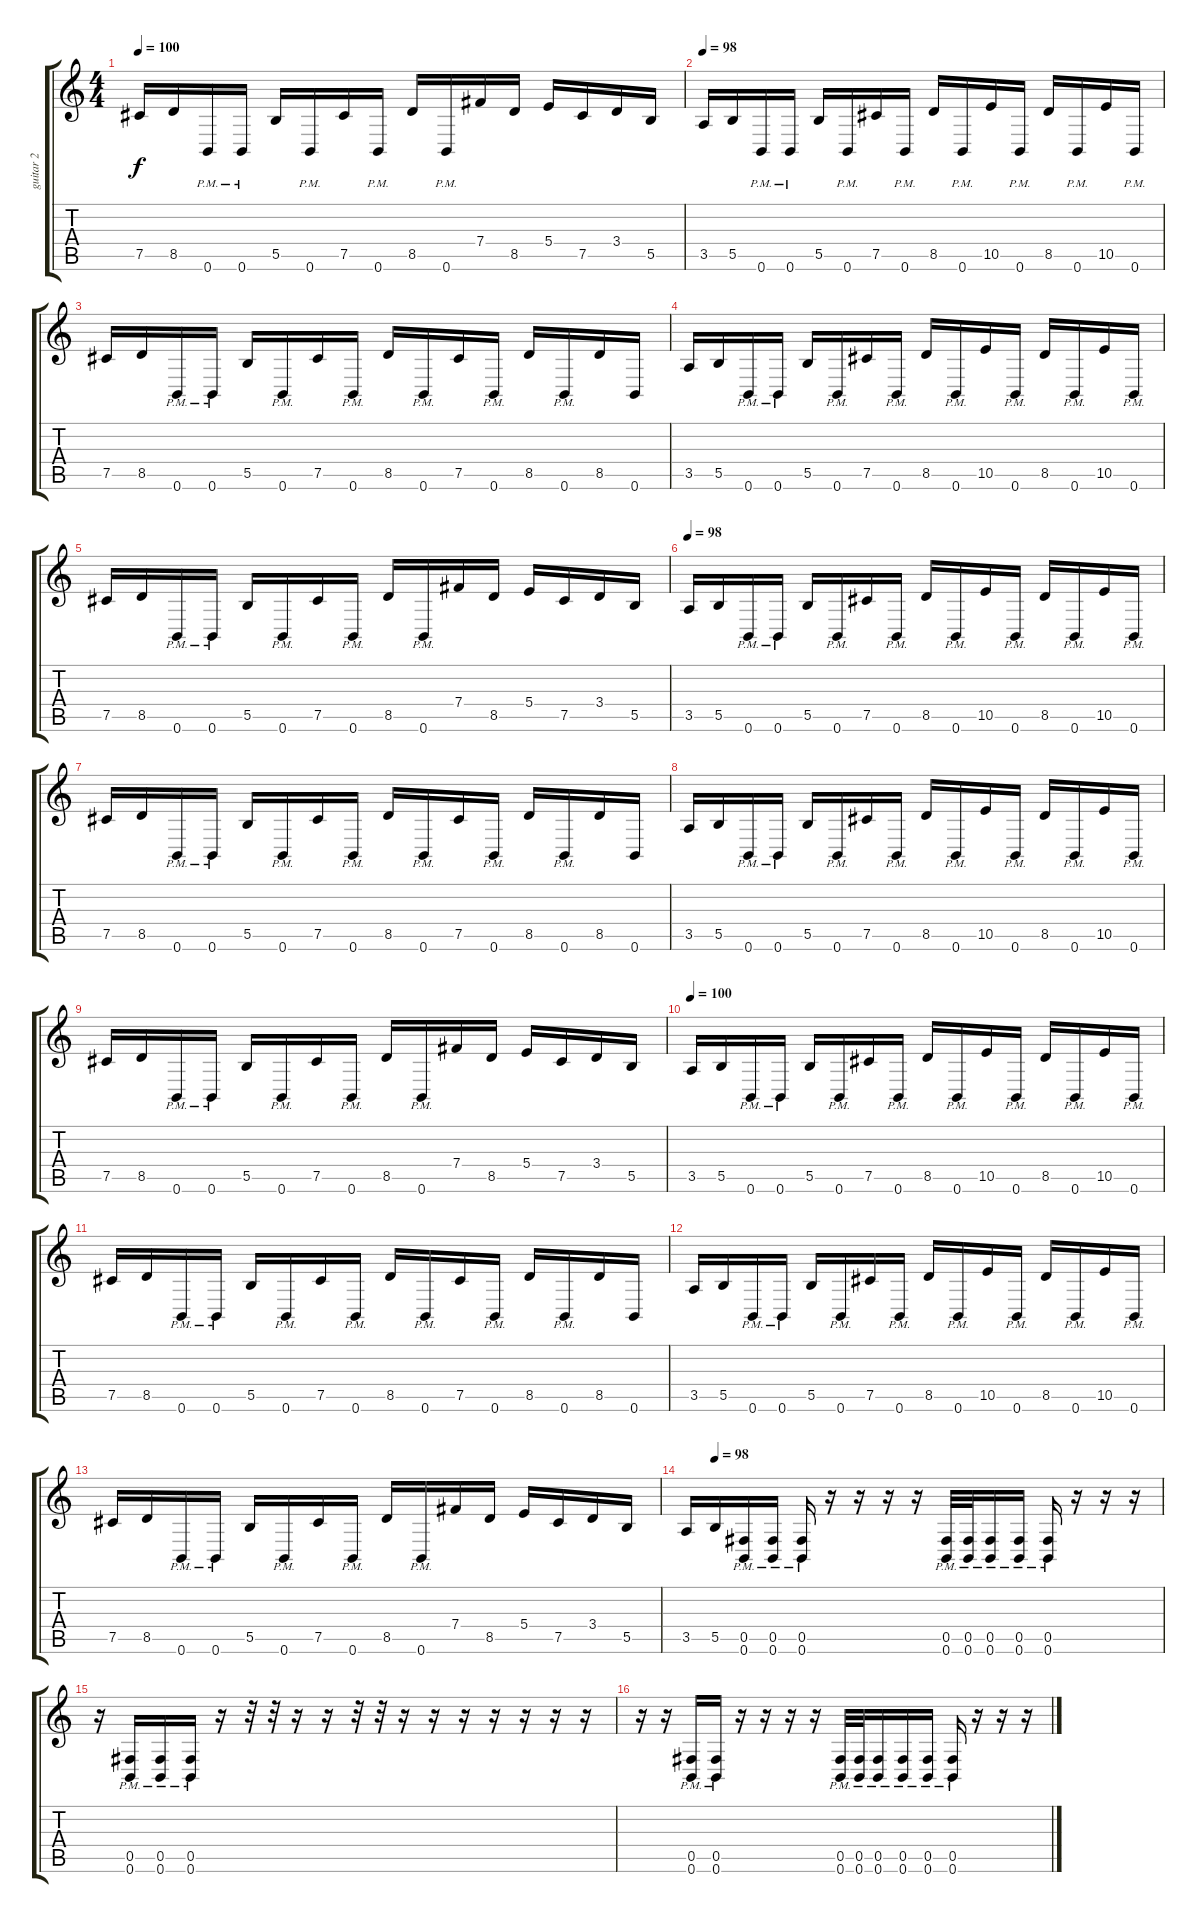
\track ("guitar 2" "guitar 2") {instrument distortionguitar}
\staff {score tabs}
\tuning (Db4 Ab3 E3 B2 Gb2 B1) {hide}
\ts (4 4)
\tempo 100
\clef g2
\ks c
7.5.16{dy f} 8.5.16 0.6{pm}.16 0.6{pm}.16 5.5.16 0.6{pm}.16 7.5.16 0.6{pm}.16 8.5.16 0.6{pm}.16 7.4.16 8.5.16 5.4.16 7.5.16 3.4.16 5.5.16 |
\tempo 98
3.5.16 5.5.16 0.6{pm}.16 0.6{pm}.16 5.5.16 0.6{pm}.16 7.5.16 0.6{pm}.16 8.5.16 0.6{pm}.16 10.5.16 0.6{pm}.16 8.5.16 0.6{pm}.16 10.5.16 0.6{pm}.16 |
7.5.16 8.5.16 0.6{pm}.16 0.6{pm}.16 5.5.16 0.6{pm}.16 7.5.16 0.6{pm}.16 8.5.16 0.6{pm}.16 7.5.16 0.6{pm}.16 8.5.16 0.6{pm}.16 8.5.16 0.6.16 |
3.5.16 5.5.16 0.6{pm}.16 0.6{pm}.16 5.5.16 0.6{pm}.16 7.5.16 0.6{pm}.16 8.5.16 0.6{pm}.16 10.5.16 0.6{pm}.16 8.5.16 0.6{pm}.16 10.5.16 0.6{pm}.16 |
7.5.16 8.5.16 0.6{pm}.16 0.6{pm}.16 5.5.16 0.6{pm}.16 7.5.16 0.6{pm}.16 8.5.16 0.6{pm}.16 7.4.16 8.5.16 5.4.16 7.5.16 3.4.16 5.5.16 |
\tempo 98
3.5.16 5.5.16 0.6{pm}.16 0.6{pm}.16 5.5.16 0.6{pm}.16 7.5.16 0.6{pm}.16 8.5.16 0.6{pm}.16 10.5.16 0.6{pm}.16 8.5.16 0.6{pm}.16 10.5.16 0.6{pm}.16 |
7.5.16 8.5.16 0.6{pm}.16 0.6{pm}.16 5.5.16 0.6{pm}.16 7.5.16 0.6{pm}.16 8.5.16 0.6{pm}.16 7.5.16 0.6{pm}.16 8.5.16 0.6{pm}.16 8.5.16 0.6.16 |
3.5.16 5.5.16 0.6{pm}.16 0.6{pm}.16 5.5.16 0.6{pm}.16 7.5.16 0.6{pm}.16 8.5.16 0.6{pm}.16 10.5.16 0.6{pm}.16 8.5.16 0.6{pm}.16 10.5.16 0.6{pm}.16 |
7.5.16 8.5.16 0.6{pm}.16 0.6{pm}.16 5.5.16 0.6{pm}.16 7.5.16 0.6{pm}.16 8.5.16 0.6{pm}.16 7.4.16 8.5.16 5.4.16 7.5.16 3.4.16 5.5.16 |
\tempo 100
3.5.16 5.5.16 0.6{pm}.16 0.6{pm}.16 5.5.16 0.6{pm}.16 7.5.16 0.6{pm}.16 8.5.16 0.6{pm}.16 10.5.16 0.6{pm}.16 8.5.16 0.6{pm}.16 10.5.16 0.6{pm}.16 |
7.5.16 8.5.16 0.6{pm}.16 0.6{pm}.16 5.5.16 0.6{pm}.16 7.5.16 0.6{pm}.16 8.5.16 0.6{pm}.16 7.5.16 0.6{pm}.16 8.5.16 0.6{pm}.16 8.5.16 0.6.16 |
3.5.16 5.5.16 0.6{pm}.16 0.6{pm}.16 5.5.16 0.6{pm}.16 7.5.16 0.6{pm}.16 8.5.16 0.6{pm}.16 10.5.16 0.6{pm}.16 8.5.16 0.6{pm}.16 10.5.16 0.6{pm}.16 |
7.5.16 8.5.16 0.6{pm}.16 0.6{pm}.16 5.5.16 0.6{pm}.16 7.5.16 0.6{pm}.16 8.5.16 0.6{pm}.16 7.4.16 8.5.16 5.4.16 7.5.16 3.4.16 5.5.16 |
\tempo (98 0.0625)
3.5.16 5.5.16 (0.5{pm} 0.6{pm}).16 (0.5{pm} 0.6{pm}).16 (0.5{pm} 0.6).16 r.16 r.16 r.16 r.16 (0.5{pm} 0.6).32 (0.5{pm} 0.6).32 (0.5{pm} 0.6).16 (0.5{pm} 0.6).16 (0.5{pm} 0.6).16 r.16 r.16 r.16 |
r.16 (0.5 0.6{pm}).16 (0.5 0.6{pm}).16 (0.5 0.6{pm}).16 r.16 r.32 r.32 r.16 r.16 r.32 r.32 r.16 r.16 r.16 r.16 r.16 r.16 r.16 |
r.16 r.16 (0.5{pm} 0.6{pm}).16 (0.5{pm} 0.6).16 r.16 r.16 r.16 r.16 (0.5{pm} 0.6).32 (0.5{pm} 0.6).32 (0.5{pm} 0.6).16 (0.5{pm} 0.6).16 (0.5{pm} 0.6).16 (0.5 0.6{pm}).16 r.16 r.16 r.16
